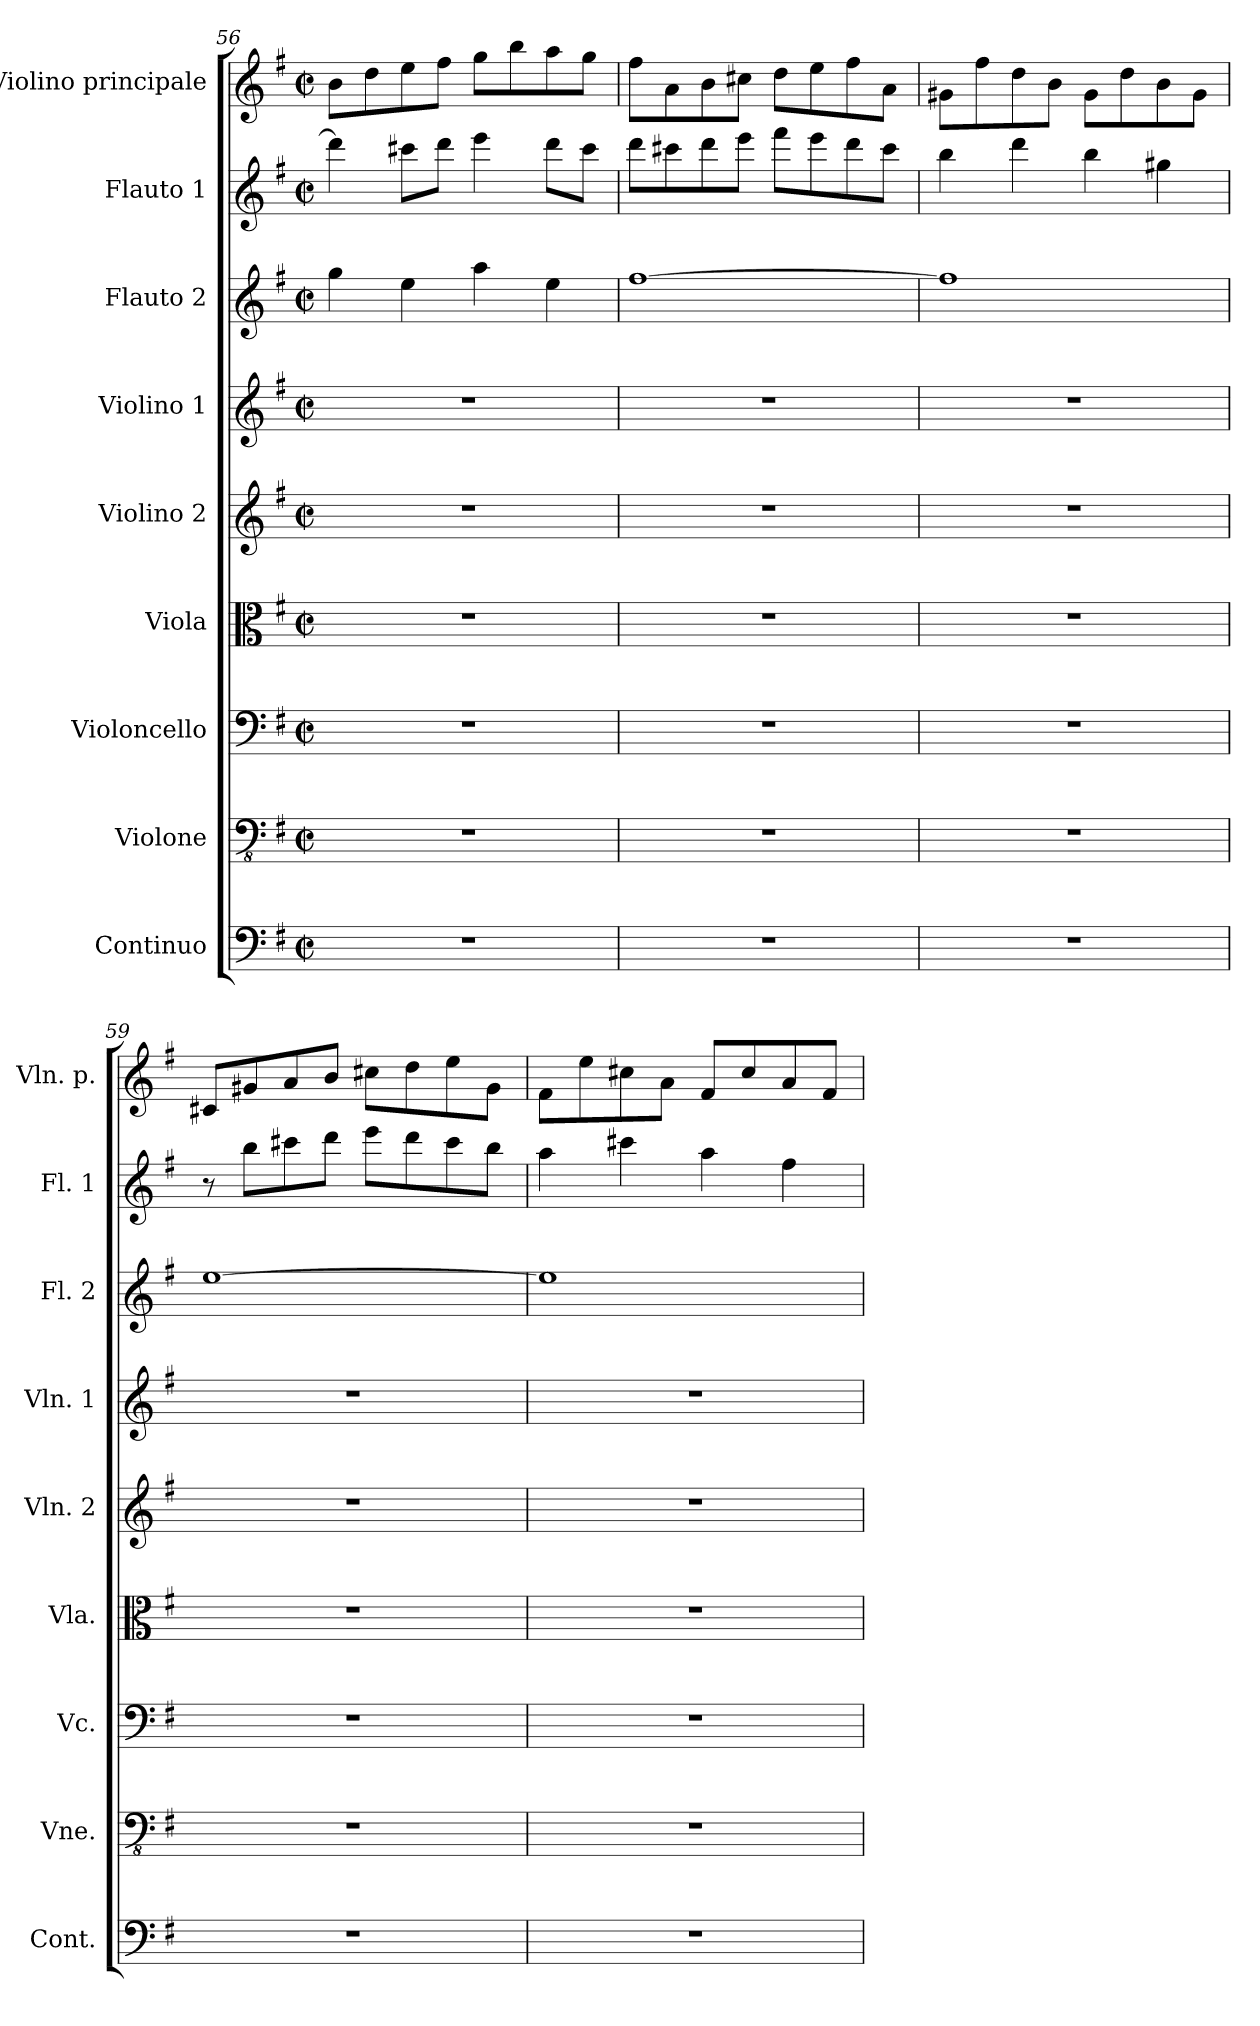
**kern	**kern	**kern	**kern	**kern	**kern	**kern	**kern	**kern
*part9	*part8	*part7	*part6	*part5	*part4	*part3	*part2	*part1
*staff9	*staff8	*staff7	*staff6	*staff5	*staff4	*staff3	*staff2	*staff1
*I"Continuo	*I"Violone	*I"Violoncello	*I"Viola	*I"Violino 2	*I"Violino 1	*I"Flauto 2	*I"Flauto 1	*I"Violino principale
*I'Cont.	*I'Vne.	*I'Vc.	*I'Vla.	*I'Vln. 2	*I'Vln. 1	*I'Fl. 2	*I'Fl. 1	*I'Vln. p.
*clefF4	*clefFv4	*clefF4	*clefC3	*clefG2	*clefG2	*clefG2	*clefG2	*clefG2
*	*ITrd7c12	*	*	*	*	*	*	*
*k[f#]	*k[f#]	*k[f#]	*k[f#]	*k[f#]	*k[f#]	*k[f#]	*k[f#]	*k[f#]
*M2/2	*M2/2	*M2/2	*M2/2	*M2/2	*M2/2	*M2/2	*M2/2	*M2/2
*met(c|)	*met(c|)	*met(c|)	*met(c|)	*met(c|)	*met(c|)	*met(c|)	*met(c|)	*met(c|)
=56	=56	=56	=56	=56	=56	=56	=56	=56
1r	1r	1r	1r	1r	1r	4gg\	4ddd\]	8b\L
.	.	.	.	.	.	.	.	8dd\
.	.	.	.	.	.	4ee\	8ccc#X\L	8ee\
.	.	.	.	.	.	.	8ddd\J	8ff#\J
.	.	.	.	.	.	4aa\	4eee\	8gg\L
.	.	.	.	.	.	.	.	8bb\
.	.	.	.	.	.	4ee\	8ddd\L	8aa\
.	.	.	.	.	.	.	8ccc#\J	8gg\J
=57	=57	=57	=57	=57	=57	=57	=57	=57
1r	1r	1r	1r	1r	1r	[1ff#	8ddd\L	8ff#\L
.	.	.	.	.	.	.	8ccc#X\	8a\
.	.	.	.	.	.	.	8ddd\	8b\
.	.	.	.	.	.	.	8eee\J	8cc#X\J
.	.	.	.	.	.	.	8fff#\L	8dd\L
.	.	.	.	.	.	.	8eee\	8ee\
.	.	.	.	.	.	.	8ddd\	8ff#\
.	.	.	.	.	.	.	8ccc#\J	8a\J
=58	=58	=58	=58	=58	=58	=58	=58	=58
1r	1r	1r	1r	1r	1r	1ff#]	4bb\	8g#X\L
.	.	.	.	.	.	.	.	8ff#\
.	.	.	.	.	.	.	4ddd\	8dd\
.	.	.	.	.	.	.	.	8b\J
.	.	.	.	.	.	.	4bb\	8g#\L
.	.	.	.	.	.	.	.	8dd\
.	.	.	.	.	.	.	4gg#X\	8b\
.	.	.	.	.	.	.	.	8g#\J
=59	=59	=59	=59	=59	=59	=59	=59	=59
1r	1r	1r	1r	1r	1r	[1ee	8r	8c#X/L
.	.	.	.	.	.	.	8bb\L	8g#X/
.	.	.	.	.	.	.	8ccc#X\	8a/
.	.	.	.	.	.	.	8ddd\J	8b/J
.	.	.	.	.	.	.	8eee\L	8cc#X\L
.	.	.	.	.	.	.	8ddd\	8dd\
.	.	.	.	.	.	.	8ccc#\	8ee\
.	.	.	.	.	.	.	8bb\J	8g#\J
=60	=60	=60	=60	=60	=60	=60	=60	=60
1r	1r	1r	1r	1r	1r	1ee]	4aa\	8f#\L
.	.	.	.	.	.	.	.	8ee\
.	.	.	.	.	.	.	4ccc#X\	8cc#X\
.	.	.	.	.	.	.	.	8a\J
.	.	.	.	.	.	.	4aa\	8f#/L
.	.	.	.	.	.	.	.	8cc#/
.	.	.	.	.	.	.	4ff#\	8a/
.	.	.	.	.	.	.	.	8f#/J
=	=	=	=	=	=	=	=	=
*-	*-	*-	*-	*-	*-	*-	*-	*-
